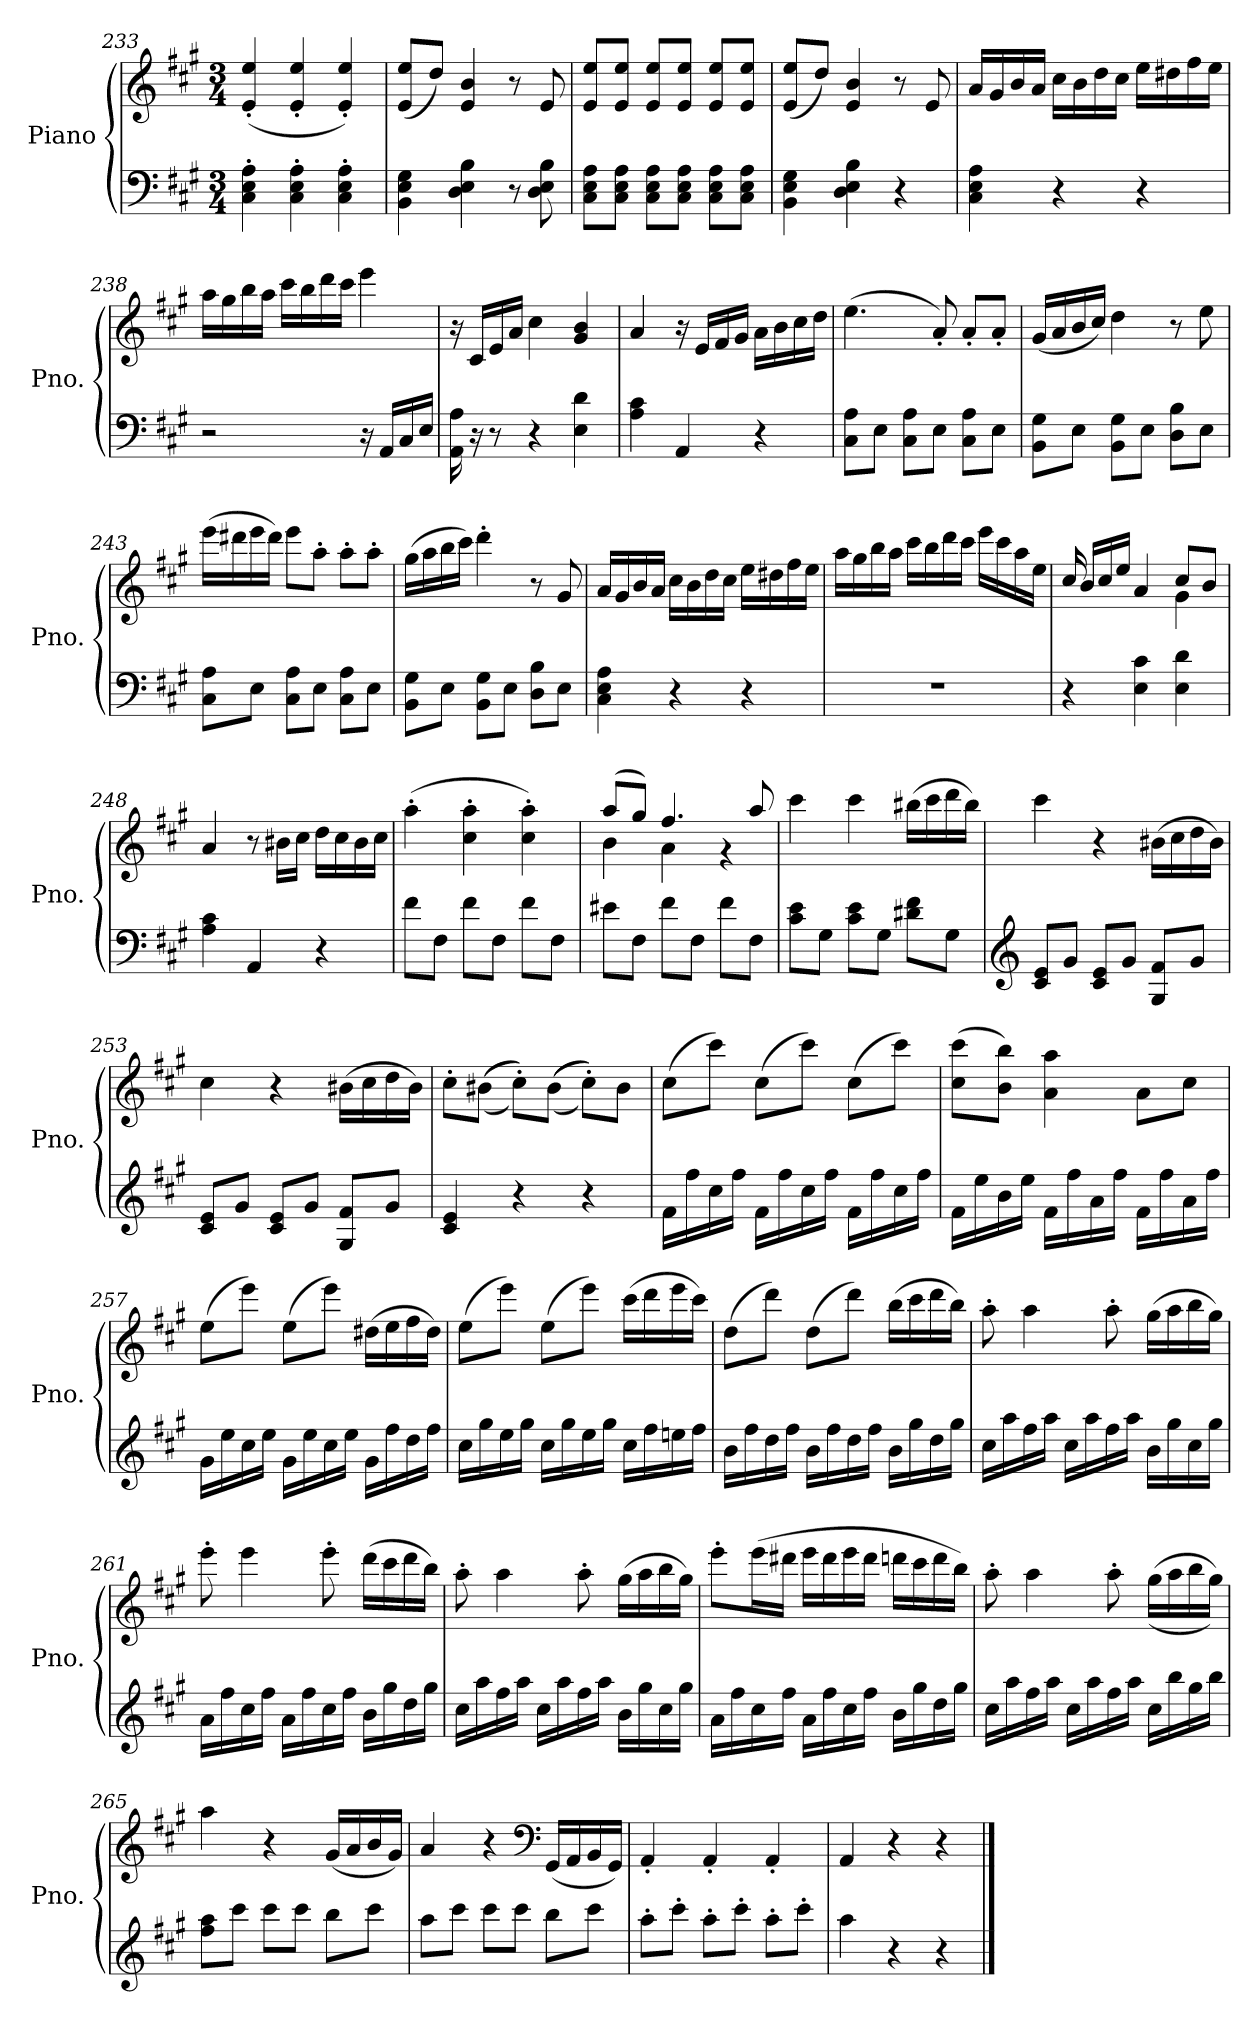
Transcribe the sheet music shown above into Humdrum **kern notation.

**kern	**kern
*part1	*part1
*staff2	*staff1
*I"Piano	*
*I'Pno.	*
*clefF4	*clefG2
*k[f#c#g#]	*k[f#c#g#]
*M3/4	*M3/4
=233	=233
4C#\' 4E\' 4A\'	(<4e/' 4ee/'
4C#\' 4E\' 4A\'	4e/' 4ee/'
4C#\' 4E\' 4A\'	4e/' 4ee/')
=234	=234
4BB\ 4E\ 4G#\	(<8e/ 8ee/L
.	8dd/J)
4D\ 4E\ 4B\	4e/ 4b/
8r	8r
8D\ 8E\ 8B\	8e/
=235	=235
8C#\ 8E\ 8A\L	8e/ 8ee/L
8C#\ 8E\ 8A\J	8e/ 8ee/J
8C#\ 8E\ 8A\L	8e/ 8ee/L
8C#\ 8E\ 8A\J	8e/ 8ee/J
8C#\ 8E\ 8A\L	8e/ 8ee/L
8C#\ 8E\ 8A\J	8e/ 8ee/J
=236	=236
4BB\ 4E\ 4G#\	(<8e/ 8ee/L
.	8dd/J)
4D\ 4E\ 4B\	4e/ 4b/
4r	8r
.	8e/
=237	=237
4C#\ 4E\ 4A\	16a/LL
.	16g#/
.	16b/
.	16a/JJ
4r	16cc#\LL
.	16b\
.	16dd\
.	16cc#\JJ
4r	16ee\LL
.	16dd#X\
.	16ff#\
.	16ee\JJ
!!LO:LB:g=z
=238	=238
2r	16aa\LL
.	16gg#\
.	16bb\
.	16aa\JJ
.	16ccc#\LL
.	16bb\
.	16ddd\
.	16ccc#\JJ
16r	4eee\
16AA/LL	.
16C#/	.
16E/JJ	.
=239	=239
16AA\ 16A\	16r
16r	16c#/LL
8r	16e/
.	16a/JJ
4r	4cc#\
4E\ 4d\	4g#/ 4b/
=240	=240
4A\ 4c#\	4a/
4AA/	16r
.	16e/LL
.	16f#/
.	16g#/JJ
4r	16a\LL
.	16b\
.	16cc#\
.	16dd\JJ
=241	=241
8C#\ 8A\L	(>4.ee\
8E\J	.
8C#\ 8A\L	.
8E\J	8a'/)
8C#\ 8A\L	8a'/L
8E\J	8a'/J
=242	=242
8BB\ 8G#\L	(<16g#/LL
.	16a/
8E\J	16b/
.	16cc#/JJ)
8BB\ 8G#\L	4dd\
8E\J	.
8D\ 8B\L	8r
8E\J	8ee\
!!LO:LB:g=z
=243	=243
8C#\ 8A\L	(>16eee\LL
.	16ddd#X\
8E\J	16eee\
.	16ddd#\JJ)
8C#\ 8A\L	8eee\L
8E\J	8aa'\J
8C#\ 8A\L	8aa'\L
8E\J	8aa'\J
=244	=244
8BB\ 8G#\L	(>16gg#\LL
.	16aa\
8E\J	16bb\
.	16ccc#\JJ)
8BB\ 8G#\L	4ddd'\
8E\J	.
8D\ 8B\L	8r
8E\J	8g#/
=245	=245
4C#\ 4E\ 4A\	16a/LL
.	16g#/
.	16b/
.	16a/JJ
4r	16cc#\LL
.	16b\
.	16dd\
.	16cc#\JJ
4r	16ee\LL
.	16dd#X\
.	16ff#\
.	16ee\JJ
!!LO:LB:g=z
=246	=246
2.r	16aa\LL
.	16gg#\
.	16bb\
.	16aa\JJ
.	16ccc#\LL
.	16bb\
.	16ddd\
.	16ccc#\JJ
.	16eee\LL
.	16ccc#\
.	16aa\
.	16ee\JJ
=247	=247
*	*^
4r	16cc#/	2ryy
.	16b/LL	.
.	16cc#/	.
.	16ee/JJ	.
4E\ 4c#\	4a/	.
4E\ 4d\	8cc#/L	4g#\
.	8b/J	.
*	*v	*v
=248	=248
4A\ 4c#\	4a/
4AA/	8r
.	16b#X\LL
.	16cc#\JJ
4r	16dd\LL
.	16cc#\
.	16b#\
.	16cc#\JJ
=249	=249
8f#\L	(>4aa'\
8F#\J	.
8f#\L	4cc#\' 4aa\'
8F#\J	.
8f#\L	4cc#\' 4aa\')
8F#\J	.
=250	=250
*	*^
8e#X\L	(>8aa/L	4b\
8F#\J	8gg#/J)	.
8f#\L	4.ff#/	4a\
8F#\J	.	.
8f#\L	.	4r
8F#\J	8aa/	.
*	*v	*v
!!LO:PB:g=z
=251	=251
8c#\ 8e\L	4ccc#\
8G#\J	.
8c#\ 8e\L	4ccc#\
8G#\J	.
8d#X\ 8f#\L	(>16bb#X\LL
.	16ccc#\
8G#\J	16ddd\
.	16bb#\JJ)
=252	=252
*clefG2	*
8c#/ 8e/L	4ccc#\
8g#/J	.
8c#/ 8e/L	4r
8g#/J	.
8G#/ 8f#/L	(>16b#X\LL
.	16cc#\
8g#/J	16dd\
.	16b#\JJ)
=253	=253
8c#/ 8e/L	4cc#\
8g#/J	.
8c#/ 8e/L	4r
8g#/J	.
8G#/ 8f#/L	(>16b#X\LL
.	16cc#\
8g#/J	16dd\
.	16b#\JJ)
=254	=254
4c#/ 4e/	8cc#'\L
.	(>(>(>8b#X\J
4r	8cc#'\L)))
.	(>(>(>8b#\J
4r	8cc#'\L)))
.	8b#\J
=255	=255
16f#\LL	(>8cc#\L
16ff#\	.
16cc#\	8ccc#\J)
16ff#\JJ	.
16f#\LL	(>8cc#\L
16ff#\	.
16cc#\	8ccc#\J)
16ff#\JJ	.
16f#\LL	(>8cc#\L
16ff#\	.
16cc#\	8ccc#\J)
16ff#\JJ	.
!!LO:LB:g=z
=256	=256
16f#\LL	(>8cc#\ 8ccc#\L
16ee\	.
16b\	8b\ 8bb\J)
16ee\JJ	.
16f#\LL	4a\ 4aa\
16ff#\	.
16a\	.
16ff#\JJ	.
16f#\LL	8a\L
16ff#\	.
16a\	8cc#\J
16ff#\JJ	.
=257	=257
16g#\LL	(>8ee\L
16ee\	.
16cc#\	8eee\J)
16ee\JJ	.
16g#\LL	(>8ee\L
16ee\	.
16cc#\	8eee\J)
16ee\JJ	.
16g#\LL	(>16dd#X\LL
16ff#\	16ee\
16dd\	16ff#\
16ff#\JJ	16dd#\JJ)
=258	=258
16cc#\LL	(>8ee\L
16gg#\	.
16ee\	8eee\J)
16gg#\JJ	.
16cc#\LL	(>8ee\L
16gg#\	.
16ee\	8eee\J)
16gg#\JJ	.
16cc#\LL	(>16ccc#\LL
16ff#\	16ddd\
16een\	16eee\
16ff#\JJ	16ccc#\JJ)
!!LO:LB:g=z
=259	=259
16b\LL	(>8dd\L
16ff#\	.
16dd\	8ddd\J)
16ff#\JJ	.
16b\LL	(>8dd\L
16ff#\	.
16dd\	8ddd\J)
16ff#\JJ	.
16b\LL	(>16bb\LL
16gg#\	16ccc#\
16dd\	16ddd\
16gg#\JJ	16bb\JJ)
=260	=260
16cc#\LL	8aa'\
16aa\	.
16ff#\	4aa\
16aa\JJ	.
16cc#\LL	.
16aa\	.
16ff#\	8aa'\
16aa\JJ	.
16b\LL	(>16gg#\LL
16gg#\	16aa\
16cc#\	16bb\
16gg#\JJ	16gg#\JJ)
=261	=261
16a\LL	8eee'\
16ff#\	.
16cc#\	4eee\
16ff#\JJ	.
16a\LL	.
16ff#\	.
16cc#\	8eee'\
16ff#\JJ	.
16b\LL	(>16ddd\LL
16gg#\	16ccc#\
16dd\	16ddd\
16gg#\JJ	16bb\JJ)
!!LO:LB:g=z
=262	=262
16cc#\LL	8aa'\
16aa\	.
16ff#\	4aa\
16aa\JJ	.
16cc#\LL	.
16aa\	.
16ff#\	8aa'\
16aa\JJ	.
16b\LL	(>16gg#\LL
16gg#\	16aa\
16cc#\	16bb\
16gg#\JJ	16gg#\JJ)
=263	=263
16a\LL	8eee'\L
16ff#\	.
16cc#\	(>16eee\L
16ff#\JJ	16ddd#X\JJ
16a\LL	16eee\LL
16ff#\	16ddd#\
16cc#\	16eee\
16ff#\JJ	16ddd#\JJ
16b\LL	16dddn\LL
16gg#\	16ccc#\
16dd\	16ddd\
16gg#\JJ	16bb\JJ)
=264	=264
16cc#\LL	8aa'\
16aa\	.
16ff#\	4aa\
16aa\JJ	.
16cc#\LL	.
16aa\	.
16ff#\	8aa'\
16aa\JJ	.
16cc#\LL	(>(>16gg#\LL
16bb\	16aa\
16gg#\	16bb\
16bb\JJ	16gg#\JJ))
!!LO:LB:g=z
=265	=265
8ff#\ 8aa\L	4aa\
8ccc#\J	.
8ccc#\L	4r
8ccc#\J	.
8bb\L	(<16g#/LL
.	16a/
8ccc#\J	16b/
.	16g#/JJ)
=266	=266
8aa\L	4a/
8ccc#\J	.
8ccc#\L	4r
8ccc#\J	.
*	*clefF4
8bb\L	(<16GG#/LL
.	16AA/
8ccc#\J	16BB/
.	16GG#/JJ)
=267	=267
8aa'\L	4AA'/
8ccc#'\J	.
8aa'\L	4AA'/
8ccc#'\J	.
8aa'\L	4AA'/
8ccc#'\J	.
=268	=268
4aa\	4AA/
4r	4r
4r	4r
==	==
*-	*-
